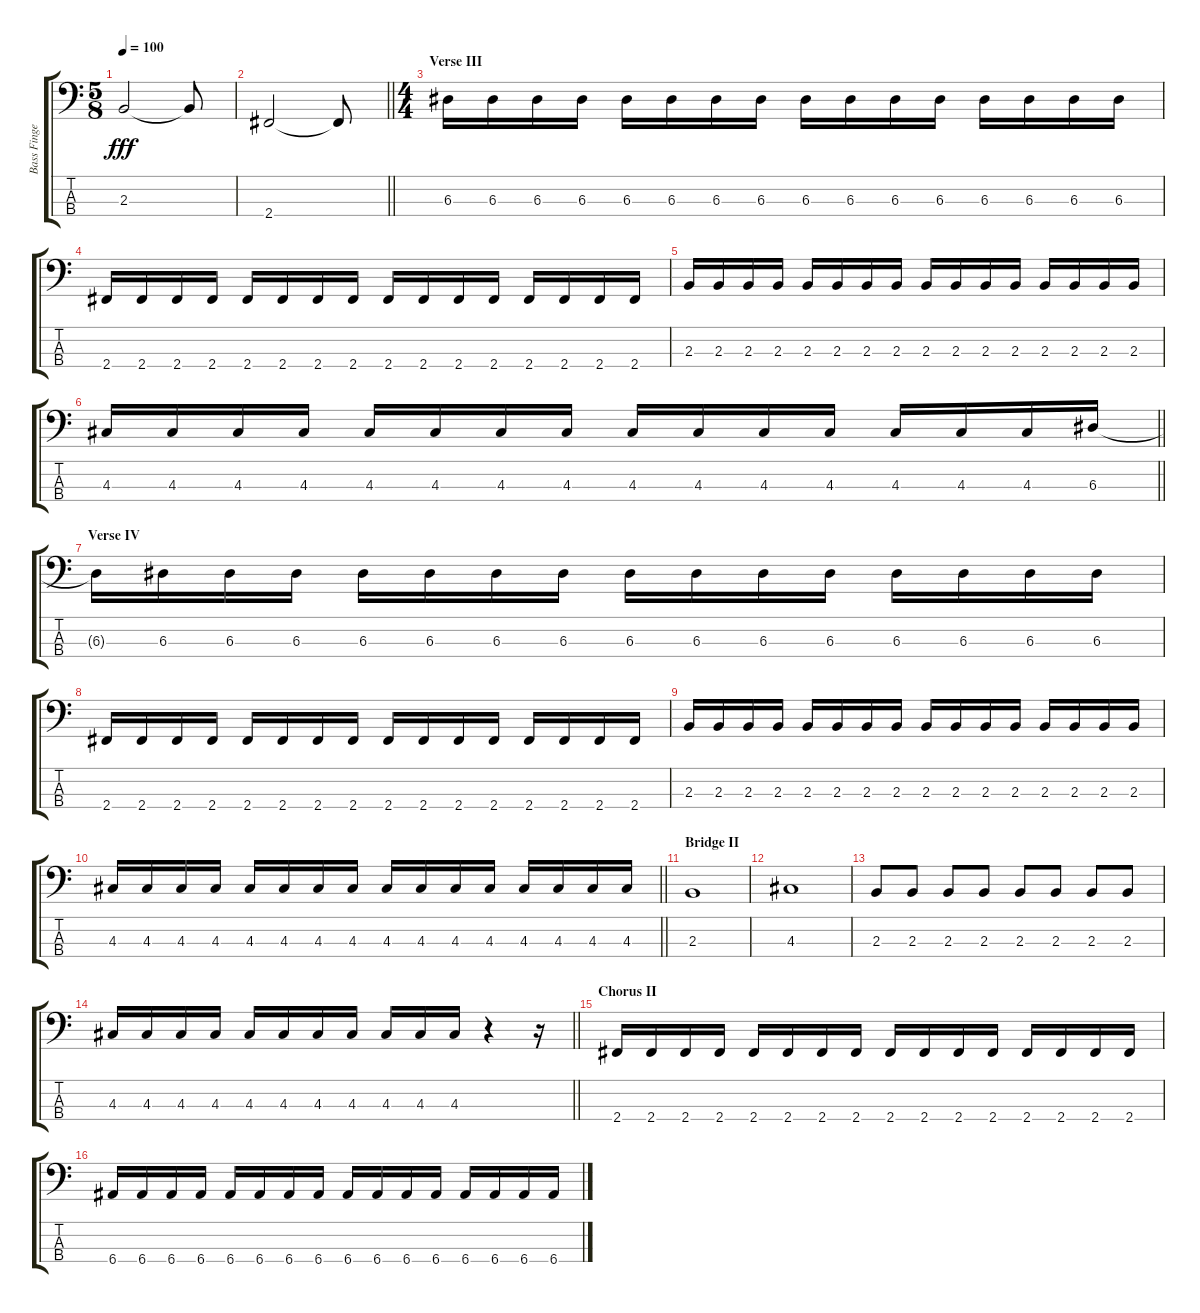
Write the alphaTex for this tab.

\track ("Bass Finger" "Bass Finge") {instrument electricbassfinger}
\staff {score tabs}
\tuning (G2 D2 A1 E1) {hide}
\ts (5 8)
\tempo 100
\clef f4
\ks c
2.3.2{dy fff} 2.3{t}.8 |
\barLineRight lightlight
2.4.2 2.4{t}.8 |
\ts (4 4)
\section ("" "Verse III")
6.3.16 6.3.16 6.3.16 6.3.16 6.3.16 6.3.16 6.3.16 6.3.16 6.3.16 6.3.16 6.3.16 6.3.16 6.3.16 6.3.16 6.3.16 6.3.16 |
2.4.16 2.4.16 2.4.16 2.4.16 2.4.16 2.4.16 2.4.16 2.4.16 2.4.16 2.4.16 2.4.16 2.4.16 2.4.16 2.4.16 2.4.16 2.4.16 |
2.3.16 2.3.16 2.3.16 2.3.16 2.3.16 2.3.16 2.3.16 2.3.16 2.3.16 2.3.16 2.3.16 2.3.16 2.3.16 2.3.16 2.3.16 2.3.16 |
\barLineRight lightlight
4.3.16 4.3.16 4.3.16 4.3.16 4.3.16 4.3.16 4.3.16 4.3.16 4.3.16 4.3.16 4.3.16 4.3.16 4.3.16 4.3.16 4.3.16 6.3.16 |
\section ("" "Verse IV")
6.3{t}.16 6.3.16 6.3.16 6.3.16 6.3.16 6.3.16 6.3.16 6.3.16 6.3.16 6.3.16 6.3.16 6.3.16 6.3.16 6.3.16 6.3.16 6.3.16 |
2.4.16 2.4.16 2.4.16 2.4.16 2.4.16 2.4.16 2.4.16 2.4.16 2.4.16 2.4.16 2.4.16 2.4.16 2.4.16 2.4.16 2.4.16 2.4.16 |
2.3.16 2.3.16 2.3.16 2.3.16 2.3.16 2.3.16 2.3.16 2.3.16 2.3.16 2.3.16 2.3.16 2.3.16 2.3.16 2.3.16 2.3.16 2.3.16 |
\barLineRight lightlight
4.3.16 4.3.16 4.3.16 4.3.16 4.3.16 4.3.16 4.3.16 4.3.16 4.3.16 4.3.16 4.3.16 4.3.16 4.3.16 4.3.16 4.3.16 4.3.16 |
\section ("" "Bridge II")
2.3.1 |
4.3.1 |
2.3.8 2.3.8 2.3.8 2.3.8 2.3.8 2.3.8 2.3.8 2.3.8 |
\barLineRight lightlight
4.3.16 4.3.16 4.3.16 4.3.16 4.3.16 4.3.16 4.3.16 4.3.16 4.3.16 4.3.16 4.3.16 r.4 r.16 |
\section ("" "Chorus II")
2.4.16 2.4.16 2.4.16 2.4.16 2.4.16 2.4.16 2.4.16 2.4.16 2.4.16 2.4.16 2.4.16 2.4.16 2.4.16 2.4.16 2.4.16 2.4.16 |
6.4.16 6.4.16 6.4.16 6.4.16 6.4.16 6.4.16 6.4.16 6.4.16 6.4.16 6.4.16 6.4.16 6.4.16 6.4.16 6.4.16 6.4.16 6.4.16
